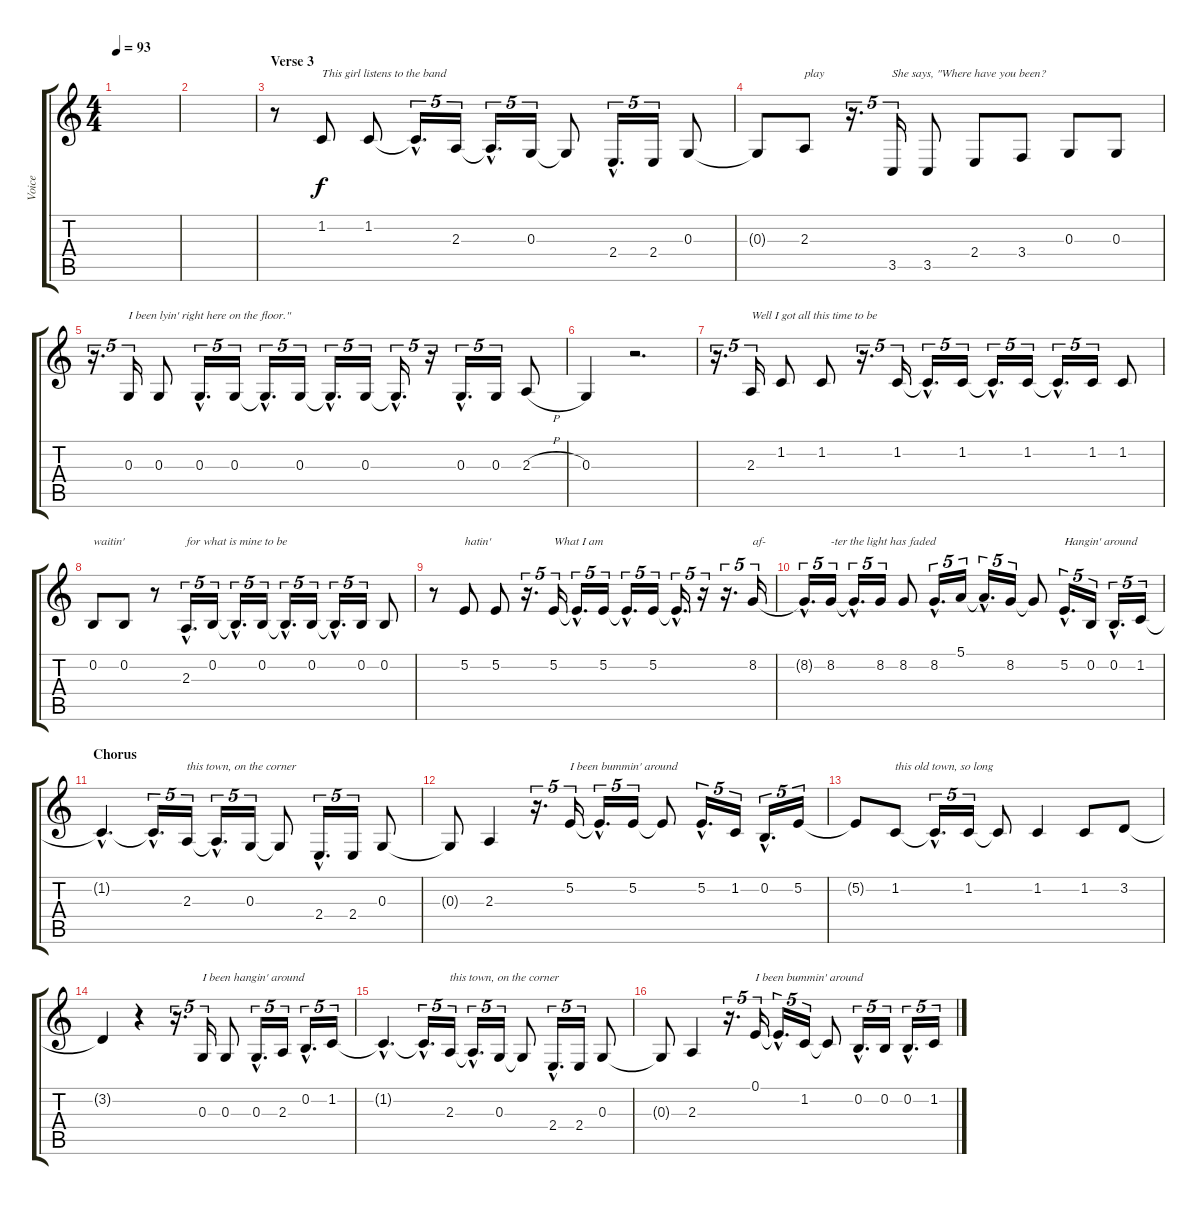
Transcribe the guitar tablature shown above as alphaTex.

\track ("Voice" "Voice") {instrument altosax}
\staff {score tabs}
\tuning (E4 B3 G3 D3 A2 E2) {hide}
\ts (4 4)
\tempo 93
\clef g2
\ks c
|
|
\section ("" "Verse 3")
r.8{volume 13} 1.2.8{txt "This girl listens to the band"} 1.2.8 1.2{hac t}.16{d tu (5 4)} 2.3.16{tu (5 4)} 2.3{hac t}.16{d tu (5 4)} 0.3.16{tu (5 4)} 0.3{t}.8 2.4{hac}.16{d tu (5 4)} 2.4.16{tu (5 4)} 0.3.8 |
0.3{t}.8 2.3.8{txt "play"} r.16{d tu (5 4)} 3.5.16{tu (5 4) txt "She says, \"Where have you been?"} 3.5.8 2.4.8 3.4.8 0.3.8 0.3.8 |
r.16{d tu (5 4)} 0.3.16{tu (5 4) txt "I been lyin' right here on the floor.\""} 0.3.8 0.3{hac}.16{d tu (5 4)} 0.3.16{tu (5 4)} 0.3{hac t}.16{d tu (5 4)} 0.3.16{tu (5 4)} 0.3{hac t}.16{d tu (5 4)} 0.3.16{tu (5 4)} 0.3{hac t}.16{d tu (5 4)} r.16{tu (5 4)} 0.3{hac}.16{d tu (5 4)} 0.3.16{tu (5 4)} 2.3{h}.8 |
0.3.4 r.2{d} |
r.16{d tu (5 4)} 2.3.16{tu (5 4) txt "Well I got all this time to be"} 1.2.8 1.2.8 r.16{d tu (5 4)} 1.2.16{tu (5 4)} 1.2{hac t}.16{d tu (5 4)} 1.2.16{tu (5 4)} 1.2{hac t}.16{d tu (5 4)} 1.2.16{tu (5 4)} 1.2{hac t}.16{d tu (5 4)} 1.2.16{tu (5 4)} 1.2.8 |
0.2.8{txt "waitin'"} 0.2.8 r.8 2.3{hac}.16{d tu (5 4) txt "for what is mine to be"} 0.2.16{tu (5 4)} 0.2{hac t}.16{d tu (5 4)} 0.2.16{tu (5 4)} 0.2{hac t}.16{d tu (5 4)} 0.2.16{tu (5 4)} 0.2{hac t}.16{d tu (5 4)} 0.2.16{tu (5 4)} 0.2.8 |
r.8 5.2.8{txt "hatin'"} 5.2.8 r.16{d tu (5 4)} 5.2.16{tu (5 4) txt "What I am" volume 16} 5.2{hac t}.16{d tu (5 4)} 5.2.16{tu (5 4)} 5.2{hac t}.16{d tu (5 4)} 5.2.16{tu (5 4)} 5.2{hac t}.16{d tu (5 4)} r.16{tu (5 4)} r.16{d tu (5 4)} 8.2.16{tu (5 4) txt "af-"} |
8.2{hac t}.16{d tu (5 4)} 8.2.16{tu (5 4) txt "-ter the light has faded"} 8.2{hac t}.16{d tu (5 4)} 8.2.16{tu (5 4)} 8.2.8 8.2{hac}.16{d tu (5 4)} 5.1.16{tu (5 4)} 5.1{hac t}.16{d tu (5 4)} 8.2.16{tu (5 4)} 8.2{t}.8 5.2{hac}.16{d tu (5 4) txt "Hangin' around"} 0.2.16{tu (5 4)} 0.2{hac}.16{d tu (5 4)} 1.2.16{tu (5 4)} |
\section ("" "Chorus")
1.2{hac t}.4{d volume 13} 1.2{hac t}.16{d tu (5 4)} 2.3.16{tu (5 4) txt "this town, on the corner"} 2.3{hac t}.16{d tu (5 4)} 0.3.16{tu (5 4)} 0.3{t}.8 2.4{hac}.16{d tu (5 4)} 2.4.16{tu (5 4)} 0.3.8 |
0.3{t}.8 2.3.4 r.16{d tu (5 4)} 5.2.16{tu (5 4) txt "I been bummin' around" volume 13} 5.2{hac t}.16{d tu (5 4)} 5.2.16{tu (5 4)} 5.2{t}.8 5.2{hac}.16{d tu (5 4)} 1.2.16{tu (5 4)} 0.2{hac}.16{d tu (5 4)} 5.2.16{tu (5 4)} |
5.2{t}.8 1.2.8{txt "this old town, so long"} 1.2{hac t}.16{d tu (5 4)} 1.2.16{tu (5 4)} 1.2{t}.8 1.2.4 1.2.8 3.2.8 |
3.2{t}.4 r.4 r.16{d tu (5 4)} 0.3.16{tu (5 4) txt "I been hangin' around"} 0.3.8 0.3{hac}.16{d tu (5 4)} 2.3.16{tu (5 4)} 0.2{hac}.16{d tu (5 4)} 1.2.16{tu (5 4)} |
1.2{hac t}.4{d volume 13} 1.2{hac t}.16{d tu (5 4)} 2.3.16{tu (5 4) txt "this town, on the corner"} 2.3{hac t}.16{d tu (5 4)} 0.3.16{tu (5 4)} 0.3{t}.8 2.4{hac}.16{d tu (5 4)} 2.4.16{tu (5 4)} 0.3.8 |
0.3{t}.8{volume 13} 2.3.4 r.16{d tu (5 4)} 0.1.16{tu (5 4) txt "I been bummin' around"} 0.1{hac t}.16{d tu (5 4)} 1.2.16{tu (5 4)} 1.2{t}.8 0.2{hac}.16{d tu (5 4)} 0.2.16{tu (5 4)} 0.2{hac}.16{d tu (5 4)} 1.2.16{tu (5 4)}
